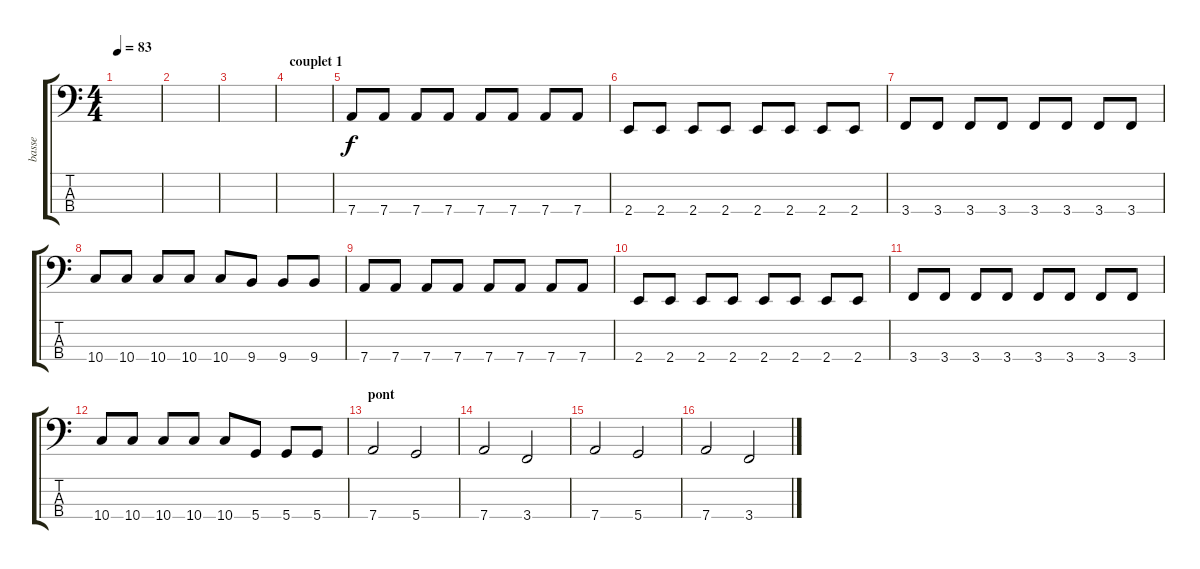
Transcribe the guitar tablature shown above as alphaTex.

\track ("basse" "basse") {instrument electricbassfinger}
\staff {score tabs}
\tuning (F2 C2 G1 D1) {hide}
\ts (4 4)
\tempo 83
\clef f4
\ks c
|
|
|
\section ("" "couplet 1")
|
7.4.8 7.4.8 7.4.8 7.4.8 7.4.8 7.4.8 7.4.8 7.4.8 |
2.4.8 2.4.8 2.4.8 2.4.8 2.4.8 2.4.8 2.4.8 2.4.8 |
3.4.8 3.4.8 3.4.8 3.4.8 3.4.8 3.4.8 3.4.8 3.4.8 |
10.4.8 10.4.8 10.4.8 10.4.8 10.4.8 9.4.8 9.4.8 9.4.8 |
7.4.8 7.4.8 7.4.8 7.4.8 7.4.8 7.4.8 7.4.8 7.4.8 |
2.4.8 2.4.8 2.4.8 2.4.8 2.4.8 2.4.8 2.4.8 2.4.8 |
3.4.8 3.4.8 3.4.8 3.4.8 3.4.8 3.4.8 3.4.8 3.4.8 |
10.4.8 10.4.8 10.4.8 10.4.8 10.4.8 5.4.8 5.4.8 5.4.8 |
\section ("" "pont")
7.4.2 5.4.2 |
7.4.2 3.4.2 |
7.4.2 5.4.2 |
7.4.2 3.4.2
